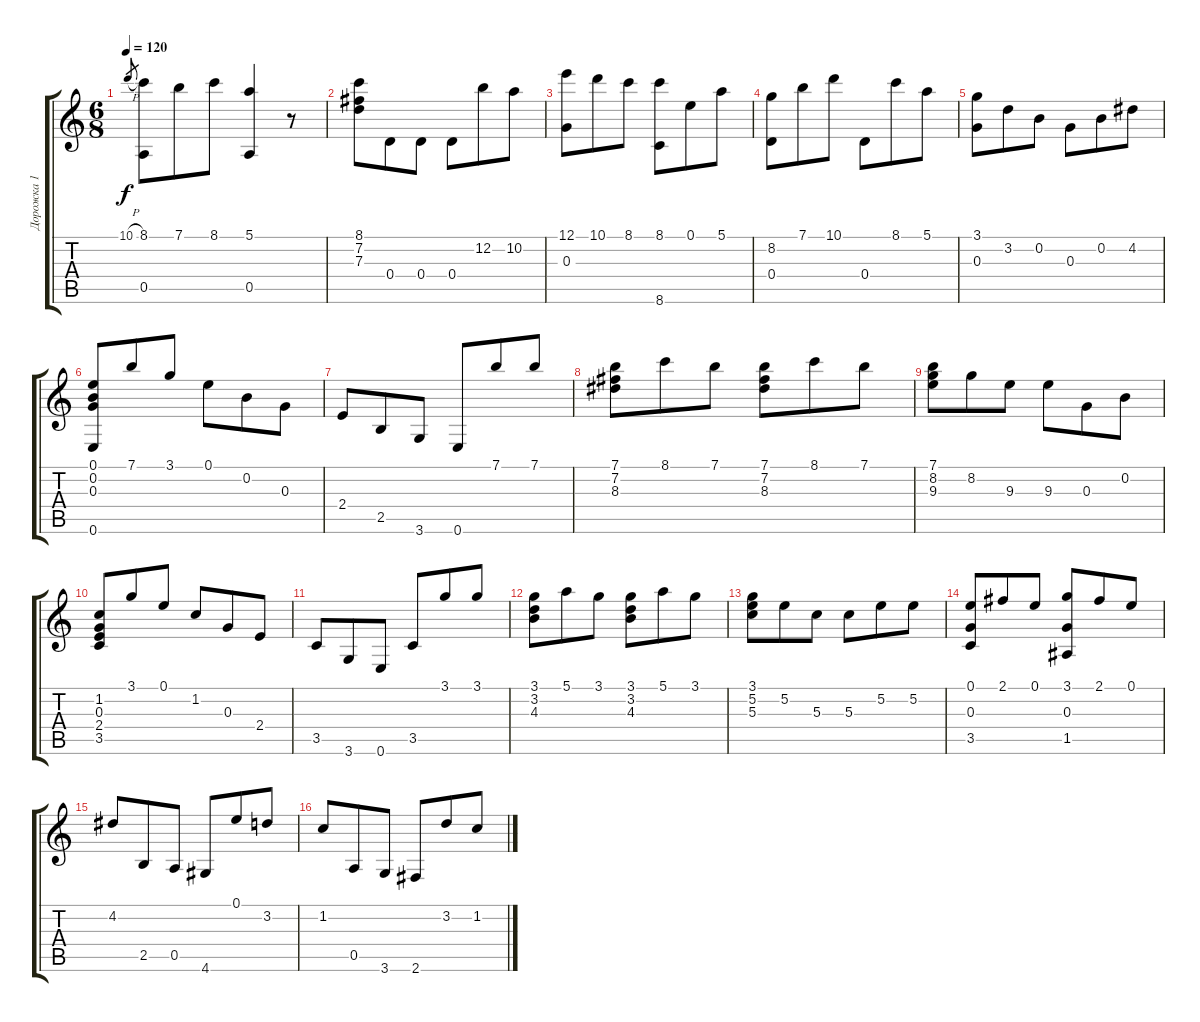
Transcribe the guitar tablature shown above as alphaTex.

\track ("Дорожка 1" "Дорожка 1") {instrument acousticguitarnylon}
\staff {score tabs}
\tuning (E4 B3 G3 D3 A2 E2) {hide}
\ts (6 8)
\tempo 120
\clef g2
\ks c
10.1{h}.8{gr dy f} (8.1 0.5).8 7.1.8 8.1.8 (5.1 0.5).4 r.8 |
(8.1 7.2 7.3).8 0.4.8 0.4.8 0.4.8 12.2.8 10.2.8 |
(12.1 0.3).8 10.1.8 8.1.8 (8.1 8.6).8 0.1.8 5.1.8 |
(8.2 0.4).8 7.1.8 10.1.8 0.4.8 8.1.8 5.1.8 |
(3.1 0.3).8 3.2.8 0.2.8 0.3.8 0.2.8 4.2.8 |
(0.1 0.2 0.3 0.6).8 7.1.8 3.1.8 0.1.8 0.2.8 0.3.8 |
2.4.8 2.5.8 3.6.8 0.6.8 7.1.8 7.1.8 |
(7.1 7.2 8.3).8 8.1.8 7.1.8 (7.1 7.2 8.3).8 8.1.8 7.1.8 |
(7.1 8.2 9.3).8 8.2.8 9.3.8 9.3.8 0.3.8 0.2.8 |
(1.2 0.3 2.4 3.5).8 3.1.8 0.1.8 1.2.8 0.3.8 2.4.8 |
3.5.8 3.6.8 0.6.8 3.5.8 3.1.8 3.1.8 |
(3.1 3.2 4.3).8 5.1.8 3.1.8 (3.1 3.2 4.3).8 5.1.8 3.1.8 |
(3.1 5.2 5.3).8 5.2.8 5.3.8 5.3.8 5.2.8 5.2.8 |
(0.1 0.3 3.5).8 2.1.8 0.1.8 (3.1 0.3 1.5).8 2.1.8 0.1.8 |
4.2.8 2.5.8 0.5.8 4.6.8 0.1.8 3.2.8 |
1.2.8 0.5.8 3.6.8 2.6.8 3.2.8 1.2.8
